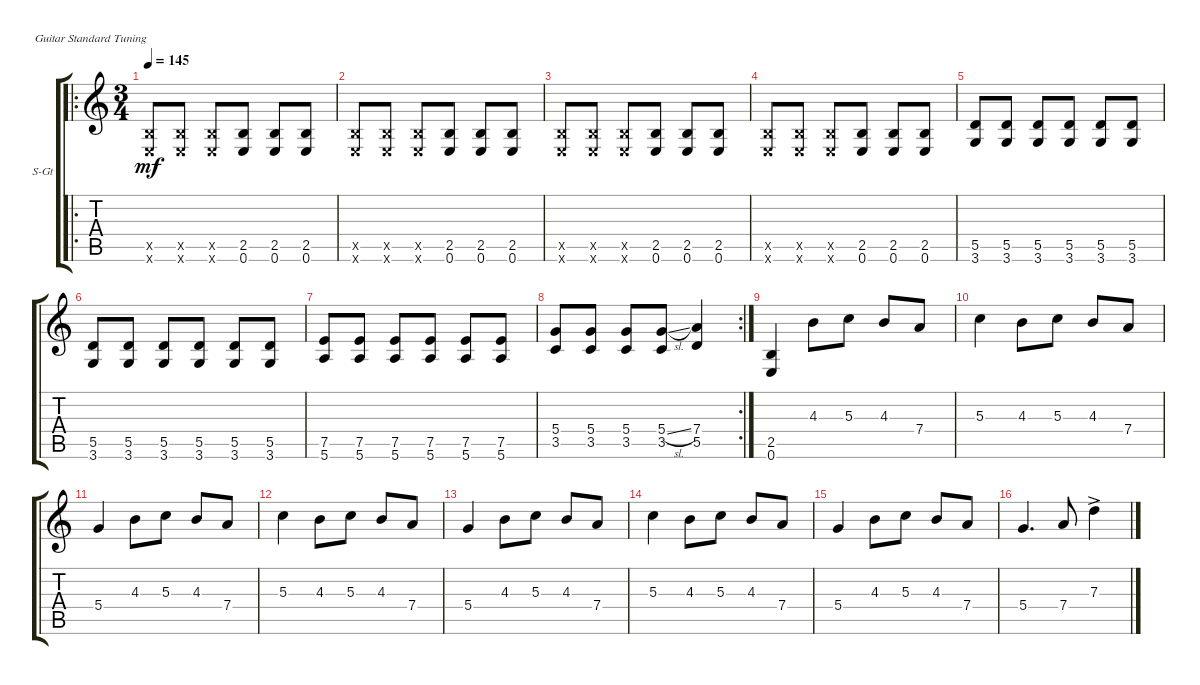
\defaultSystemsLayout 4
\bracketExtendMode groupsimilarinstruments
\firstSystemTrackNameOrientation horizontal
\otherSystemsTrackNameOrientation horizontal
\track ("Steel Guitar" "S-Gt") {instrument acousticguitarsteel}
\staff {score tabs}
\tuning (E4 B3 G3 D3 A2 E2)
\ro
\ts (3 4)
\tempo 145
\clef g2
\ks c
(2.5{x} 0.6{x}).8{dy mf} (2.5{x} 0.6{x}).8 (2.5{x} 0.6{x}).8 (2.5 0.6).8 (2.5 0.6).8 (2.5 0.6).8 |
(2.5{x} 0.6{x}).8 (2.5{x} 0.6{x}).8 (2.5{x} 0.6{x}).8 (2.5 0.6).8 (2.5 0.6).8 (2.5 0.6).8 |
(2.5{x} 0.6{x}).8 (2.5{x} 0.6{x}).8 (2.5{x} 0.6{x}).8 (2.5 0.6).8 (2.5 0.6).8 (2.5 0.6).8 |
(2.5{x} 0.6{x}).8 (2.5{x} 0.6{x}).8 (2.5{x} 0.6{x}).8 (2.5 0.6).8 (2.5 0.6).8 (2.5 0.6).8 |
(3.6 5.5).8 (3.6 5.5).8 (3.6 5.5).8 (3.6 5.5).8 (3.6 5.5).8 (3.6 5.5).8 |
(5.5 3.6).8 (5.5 3.6).8 (5.5 3.6).8 (5.5 3.6).8 (5.5 3.6).8 (5.5 3.6).8 |
(5.6 7.5).8 (5.6 7.5).8 (5.6 7.5).8 (5.6 7.5).8 (7.5 5.6).8 (7.5 5.6).8 |
\rc 2
(3.5 5.4).8 (3.5 5.4).8 (3.5 5.4).8 (3.5 5.4{sl}).8 (5.5 7.4).4 |
(2.5 0.6).4 4.3.8 5.3.8 4.3.8 7.4.8 |
5.3.4 4.3.8 5.3.8 4.3.8 7.4.8 |
5.4.4 4.3.8 5.3.8 4.3.8 7.4.8 |
5.3.4 4.3.8 5.3.8 4.3.8 7.4.8 |
5.4.4 4.3.8 5.3.8 4.3.8 7.4.8 |
5.3.4 4.3.8 5.3.8 4.3.8 7.4.8 |
5.4.4 4.3.8 5.3.8 4.3.8 7.4.8 |
5.4.4{d} 7.4.8 7.3{ac}.4
